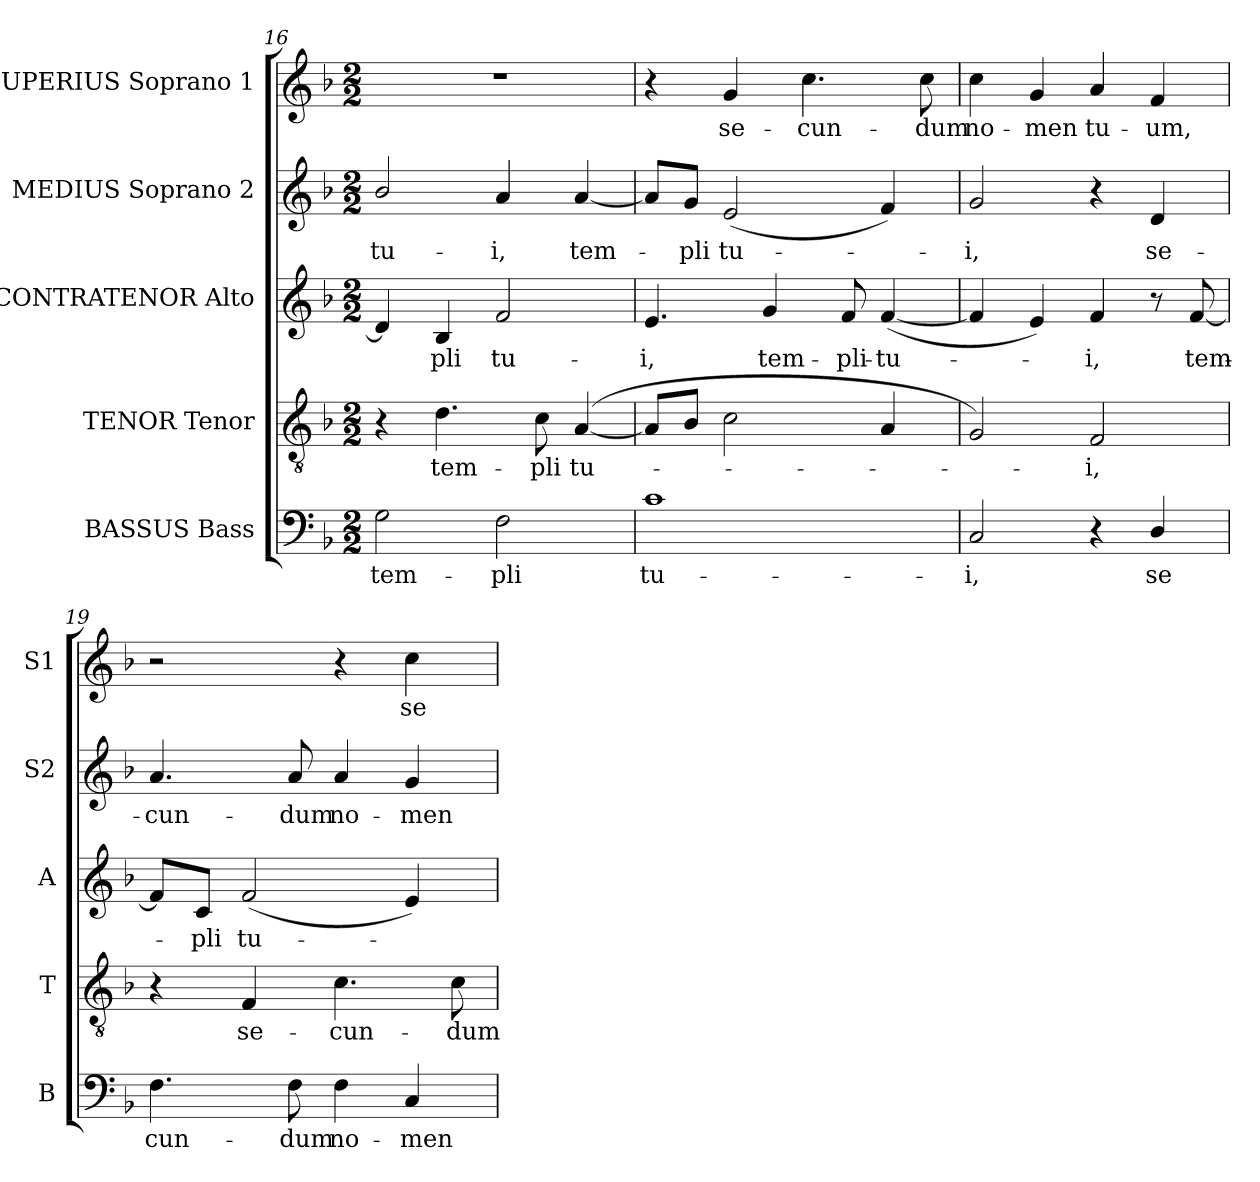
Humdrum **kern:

**kern	**text	**kern	**text	**kern	**text	**kern	**text	**kern	**text
*part5	*part5	*part4	*part4	*part3	*part3	*part2	*part2	*part1	*part1
*staff5	*staff5	*staff4	*staff4	*staff3	*staff3	*staff2	*staff2	*staff1	*staff1
*I"BASSUS Bass	*	*I"TENOR Tenor	*	*I"CONTRATENOR Alto	*	*I"MEDIUS Soprano 2	*	*I"SUPERIUS Soprano 1	*
*I'B	*	*I'T	*	*I'A	*	*I'S2	*	*I'S1	*
*clefF4	*	*clefGv2	*	*clefG2	*	*clefG2	*	*clefG2	*
*	*	*ITrd7c12	*	*	*	*	*	*	*
*k[b-]	*	*k[b-]	*	*k[b-]	*	*k[b-]	*	*k[b-]	*
*F:	*	*F:	*	*F:	*	*F:	*	*F:	*
*M2/2	*	*M2/2	*	*M2/2	*	*M2/2	*	*M2/2	*
=16	=16	=16	=16	=16	=16	=16	=16	=16	=16
!	!LO:LY:b:color=#000000	!	!	!	!	!	!	!	!
!	!	!	!	!	!	!	!LO:LY:b:color=#000000	!	!
2Gi\	tem-	4r	.	4di/]	.	2b-i/	tu-	1r	.
!	!	!	!LO:LY:b:color=#000000	!	!	!	!	!	!
!	!	!	!	!	!LO:LY:b:color=#000000	!	!	!	!
.	.	4.Di\	tem-	4B-i/	-pli	.	.	.	.
!	!LO:LY:b:color=#000000	!	!	!	!	!	!	!	!
!	!	!	!	!	!LO:LY:b:color=#000000	!	!	!	!
!	!	!	!	!	!	!	!LO:LY:b:color=#000000	!	!
2Fi\	-pli	.	.	2fi/	tu-	4ai/	-i,	.	.
!	!	!	!LO:LY:b:color=#000000	!	!	!	!	!	!
.	.	8Ci\	-pli	.	.	.	.	.	.
!	!	!	!LO:LY:b:color=#000000	!	!	!	!	!	!
!	!	!	!	!	!	!	!LO:LY:b:color=#000000	!	!
.	.	([4AAi/	tu-	.	.	[4ai/	tem-	.	.
=17	=17	=17	=17	=17	=17	=17	=17	=17	=17
!	!LO:LY:b:color=#000000	!	!	!	!	!	!	!	!
!	!	!	!	!	!LO:LY:b:color=#000000	!	!	!	!
1ci	tu-	8AAi/L]	.	4.ei/	-i,	8ai/L]	.	4r	.
!	!	!	!	!	!	!	!LO:LY:b:color=#000000	!	!
.	.	8BB-i/J	.	.	.	8gi/J	-pli	.	.
!	!	!	!	!	!	!	!LO:LY:b:color=#000000	!	!
!	!	!	!	!	!	!	!	!	!LO:LY:b:color=#000000
.	.	2Ci\	.	.	.	(2ei/	tu-	4gi/	se-
!	!	!	!	!	!LO:LY:b:color=#000000	!	!	!	!
.	.	.	.	4gi/	tem-	.	.	.	.
!	!	!	!	!	!	!	!	!	!LO:LY:b:color=#000000
.	.	.	.	.	.	.	.	4.cci\	-cun-
!	!	!	!	!	!LO:LY:b:color=#000000	!	!	!	!
.	.	.	.	8fi/	-pli-	.	.	.	.
!	!	!	!	!	!LO:LY:b:color=#000000	!	!	!	!
.	.	4AAi/	.	([4fi/	-tu-	4fi/)	.	.	.
!	!	!	!	!	!	!	!	!	!LO:LY:b:color=#000000
.	.	.	.	.	.	.	.	8cci\	-dum
=18	=18	=18	=18	=18	=18	=18	=18	=18	=18
!	!LO:LY:b:color=#000000	!	!	!	!	!	!	!	!
!	!	!	!	!	!	!	!LO:LY:b:color=#000000	!	!
!	!	!	!	!	!	!	!	!	!LO:LY:b:color=#000000
2Ci/	-i,	2GGi/)	.	4fi/]	.	2gi/	-i,	4cci\	no-
!	!	!	!	!	!	!	!	!	!LO:LY:b:color=#000000
.	.	.	.	4ei/)	.	.	.	4gi/	-men
!	!	!	!LO:LY:b:color=#000000	!	!	!	!	!	!
!	!	!	!	!	!LO:LY:b:color=#000000	!	!	!	!
!	!	!	!	!	!	!	!	!	!LO:LY:b:color=#000000
4r	.	2FFi/	-i,	4fi/	-i,	4r	.	4ai/	tu-
!	!LO:LY:b:color=#000000	!	!	!	!	!	!	!	!
!	!	!	!	!	!	!	!LO:LY:b:color=#000000	!	!
!	!	!	!	!	!	!	!	!	!LO:LY:b:color=#000000
4Di/	se	.	.	8r	.	4di/	se-	4fi/	-um,
!	!	!	!	!	!LO:LY:b:color=#000000	!	!	!	!
.	.	.	.	[8fi/	tem-	.	.	.	.
!!LO:LB:g=z
=19	=19	=19	=19	=19	=19	=19	=19	=19	=19
!	!LO:LY:b:color=#000000	!	!	!	!	!	!	!	!
!	!	!	!	!	!	!	!LO:LY:b:color=#000000	!	!
4.Fi\	cun-	4r	.	8fi/L]	.	4.ai/	-cun-	2r	.
!	!	!	!	!	!LO:LY:b:color=#000000	!	!	!	!
.	.	.	.	8ci/J	-pli	.	.	.	.
!	!	!	!LO:LY:b:color=#000000	!	!	!	!	!	!
!	!	!	!	!	!LO:LY:b:color=#000000	!	!	!	!
.	.	4FFi/	se-	(2fi/	tu-	.	.	.	.
!	!LO:LY:b:color=#000000	!	!	!	!	!	!	!	!
!	!	!	!	!	!	!	!LO:LY:b:color=#000000	!	!
8Fi\	-dum	.	.	.	.	8ai/	-dum	.	.
!	!LO:LY:b:color=#000000	!	!	!	!	!	!	!	!
!	!	!	!LO:LY:b:color=#000000	!	!	!	!	!	!
!	!	!	!	!	!	!	!LO:LY:b:color=#000000	!	!
4Fi\	no-	4.Ci\	-cun-	.	.	4ai/	no-	4r	.
!	!LO:LY:b:color=#000000	!	!	!	!	!	!	!	!
!	!	!	!	!	!	!	!LO:LY:b:color=#000000	!	!
!	!	!	!	!	!	!	!	!	!LO:LY:b:color=#000000
4Ci/	-men	.	.	4ei/)	.	4gi/	-men	4cci\	se-
!	!	!	!LO:LY:b:color=#000000	!	!	!	!	!	!
.	.	8Ci\	-dum	.	.	.	.	.	.
=	=	=	=	=	=	=	=	=	=
*-	*-	*-	*-	*-	*-	*-	*-	*-	*-
